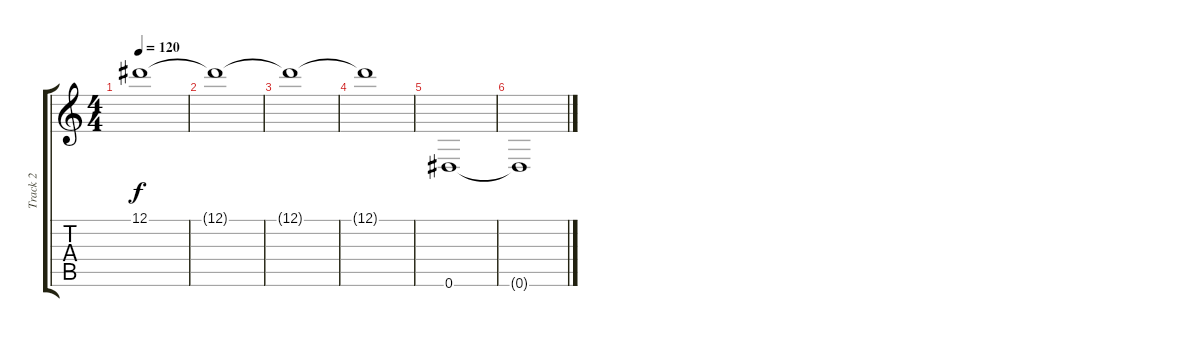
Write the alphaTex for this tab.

\track ("Track 2" "Track 2") {instrument overdrivenguitar}
\staff {score tabs}
\tuning (Eb4 Bb3 Gb3 Db3 Ab2 Eb2) {hide}
\ts (4 4)
\tempo 120
\clef g2
\ks c
12.1{t}.1{dy f} |
12.1{t}.1 |
12.1{t}.1 |
12.1{t}.1 |
0.6.1 |
0.6{t}.1
